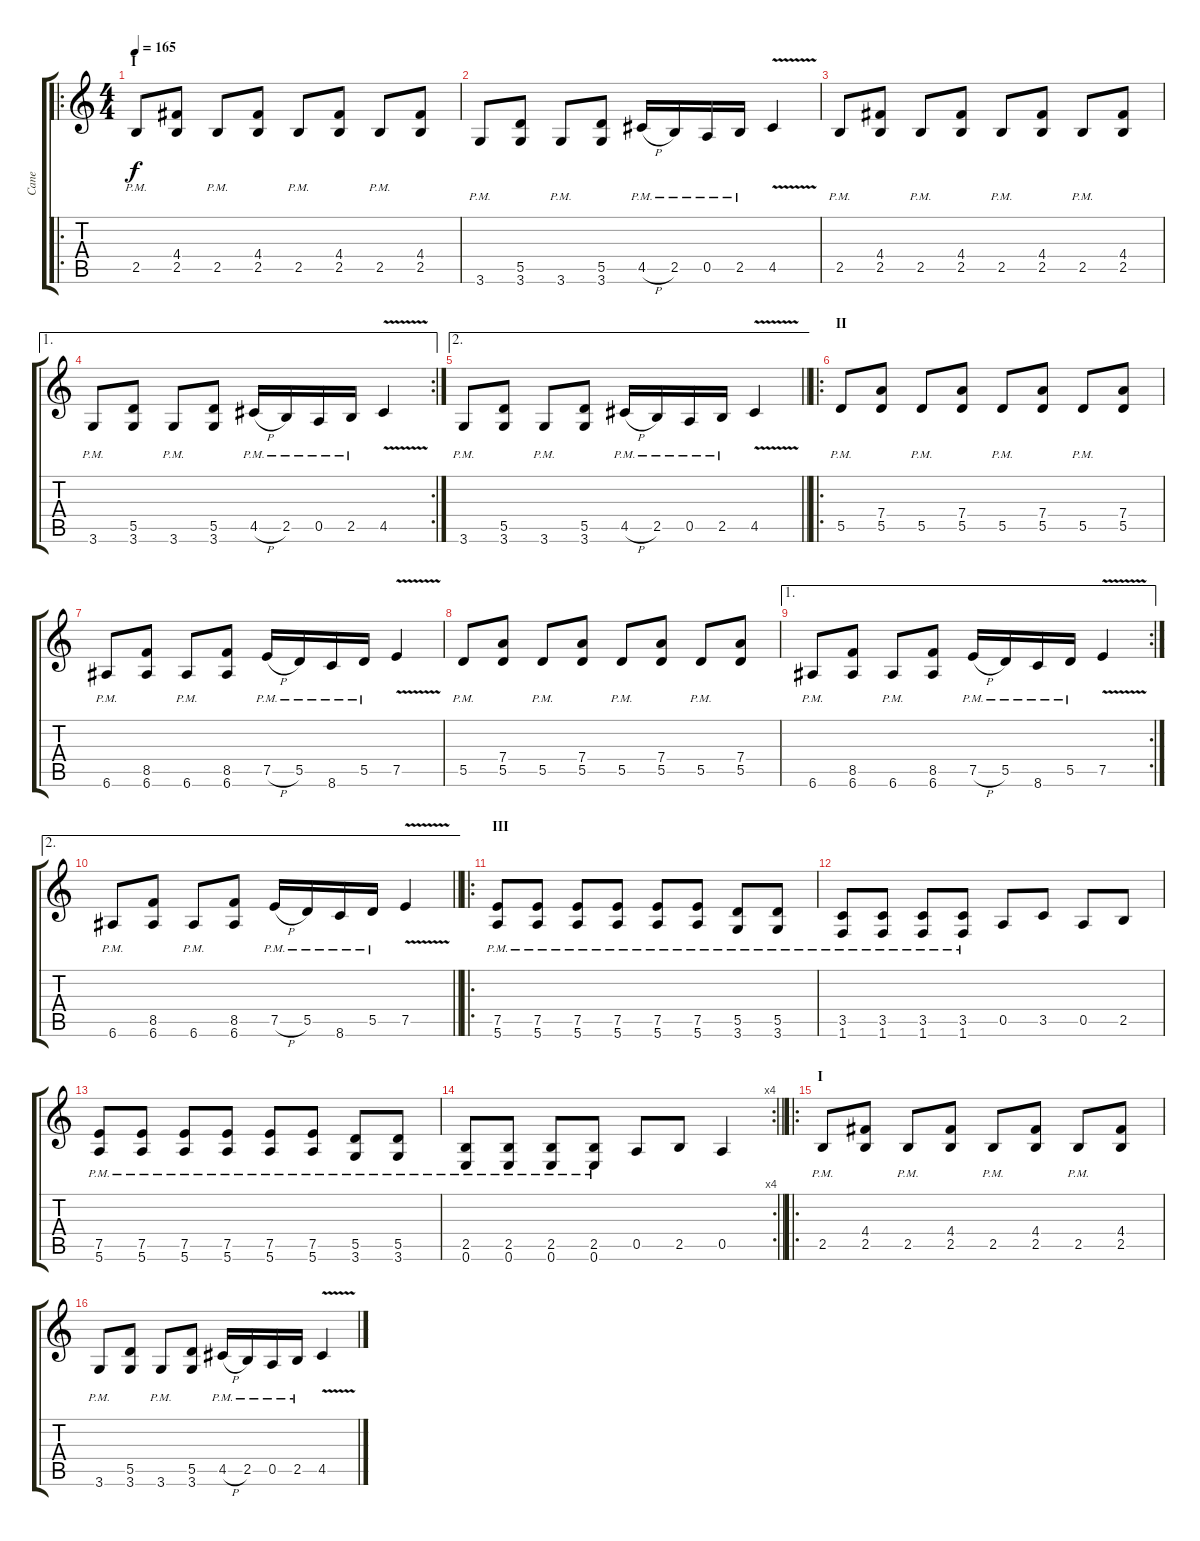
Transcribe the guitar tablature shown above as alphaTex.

\track ("Cane" "Cane") {instrument distortionguitar}
\staff {score tabs}
\tuning (E4 B3 G3 D3 A2 E2) {hide}
\ro
\ts (4 4)
\section ("" "I")
\tempo 165
\clef g2
\ks c
2.5{pm}.8{dy f instrument distortionguitar} (4.4 2.5).8 2.5{pm}.8 (4.4 2.5).8 2.5{pm}.8 (4.4 2.5).8 2.5{pm}.8 (4.4 2.5).8 |
3.6{pm}.8 (5.5 3.6).8 3.6{pm}.8 (5.5 3.6).8 4.5{h pm}.16 2.5{pm}.16 0.5{pm}.16 2.5{pm}.16 4.5{v}.4 |
2.5{pm}.8 (4.4 2.5).8 2.5{pm}.8 (4.4 2.5).8 2.5{pm}.8 (4.4 2.5).8 2.5{pm}.8 (4.4 2.5).8 |
\ae 1
\rc 2
3.6{pm}.8 (5.5 3.6).8 3.6{pm}.8 (5.5 3.6).8 4.5{h pm}.16 2.5{pm}.16 0.5{pm}.16 2.5{pm}.16 4.5{v}.4 |
\ae 2
\barLineRight lightlight
3.6{pm}.8 (5.5 3.6).8 3.6{pm}.8 (5.5 3.6).8 4.5{h pm}.16 2.5{pm}.16 0.5{pm}.16 2.5{pm}.16 4.5{v}.4 |
\ro
\section ("" "II")
5.5{pm}.8 (7.4 5.5).8 5.5{pm}.8 (7.4 5.5).8 5.5{pm}.8 (7.4 5.5).8 5.5{pm}.8 (7.4 5.5).8 |
6.6{pm}.8 (8.5 6.6).8 6.6{pm}.8 (8.5 6.6).8 7.5{h pm}.16 5.5{pm}.16 8.6{pm}.16 5.5{pm}.16 7.5{v}.4 |
5.5{pm}.8 (7.4 5.5).8 5.5{pm}.8 (7.4 5.5).8 5.5{pm}.8 (7.4 5.5).8 5.5{pm}.8 (7.4 5.5).8 |
\ae 1
\rc 2
6.6{pm}.8 (8.5 6.6).8 6.6{pm}.8 (8.5 6.6).8 7.5{h pm}.16 5.5{pm}.16 8.6{pm}.16 5.5{pm}.16 7.5{v}.4 |
\ae 2
\barLineRight lightlight
6.6{pm}.8 (8.5 6.6).8 6.6{pm}.8 (8.5 6.6).8 7.5{h pm}.16 5.5{pm}.16 8.6{pm}.16 5.5{pm}.16 7.5{v}.4 |
\ro
\section ("" "III")
(7.5{pm} 5.6{pm}).8 (7.5{pm} 5.6{pm}).8 (7.5{pm} 5.6{pm}).8 (7.5{pm} 5.6{pm}).8 (7.5{pm} 5.6{pm}).8 (7.5{pm} 5.6{pm}).8 (5.5{pm} 3.6{pm}).8 (5.5{pm} 3.6{pm}).8 |
(3.5{pm} 1.6{pm}).8 (3.5{pm} 1.6{pm}).8 (3.5{pm} 1.6{pm}).8 (3.5{pm} 1.6{pm}).8 0.5.8 3.5.8 0.5.8 2.5.8 |
(7.5{pm} 5.6{pm}).8 (7.5{pm} 5.6{pm}).8 (7.5{pm} 5.6{pm}).8 (7.5{pm} 5.6{pm}).8 (7.5{pm} 5.6{pm}).8 (7.5{pm} 5.6{pm}).8 (5.5{pm} 3.6{pm}).8 (5.5{pm} 3.6{pm}).8 |
\rc 4
\barLineRight lightlight
(2.5{pm} 0.6{pm}).8 (2.5{pm} 0.6{pm}).8 (2.5{pm} 0.6{pm}).8 (2.5{pm} 0.6{pm}).8 0.5.8 2.5.8 0.5.4 |
\ro
\section ("" "I")
2.5{pm}.8 (4.4 2.5).8 2.5{pm}.8 (4.4 2.5).8 2.5{pm}.8 (4.4 2.5).8 2.5{pm}.8 (4.4 2.5).8 |
3.6{pm}.8 (5.5 3.6).8 3.6{pm}.8 (5.5 3.6).8 4.5{h pm}.16 2.5{pm}.16 0.5{pm}.16 2.5{pm}.16 4.5{v}.4
